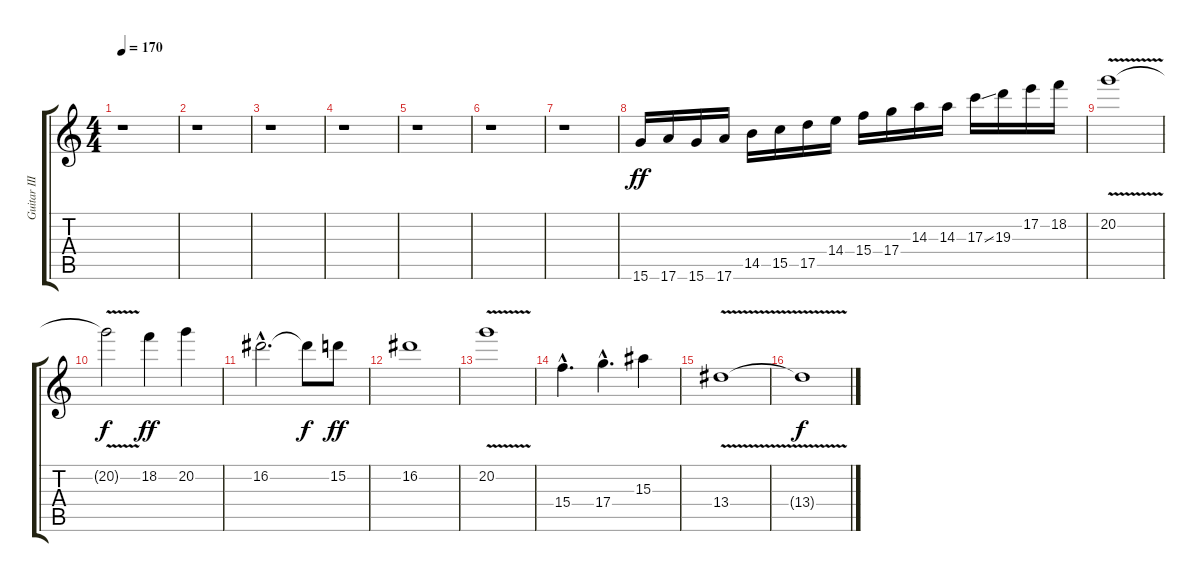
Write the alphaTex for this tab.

\track ("Guitar III" "Guitar III") {instrument distortionguitar}
\staff {score tabs}
\tuning (E4 B3 G3 D3 A2 E2) {hide}
\ts (4 4)
\tempo 170
\clef g2
\ks c
r.1{dy ff} |
r.1 |
r.1 |
r.1 |
r.1 |
r.1 |
r.1 |
15.6.16 17.6.16 15.6.16 17.6.16 14.5.16 15.5.16 17.5.16 14.4.16 15.4.16 17.4.16 14.3.16 14.3.16 17.3{ss}.16 19.3.16 17.2.16 18.2.16 |
20.2{v}.1 |
20.2{t}.2{dy f} 18.2.4{dy ff} 20.2.4 |
16.2{hac}.2{d} 16.2{t}.8{dy f} 15.2.8{dy ff} |
16.2.1 |
20.2{v}.1 |
15.4{hac}.4{d} 17.4{hac}.4{d} 15.3.4 |
13.4{v}.1 |
13.4{t}.1{dy f}
